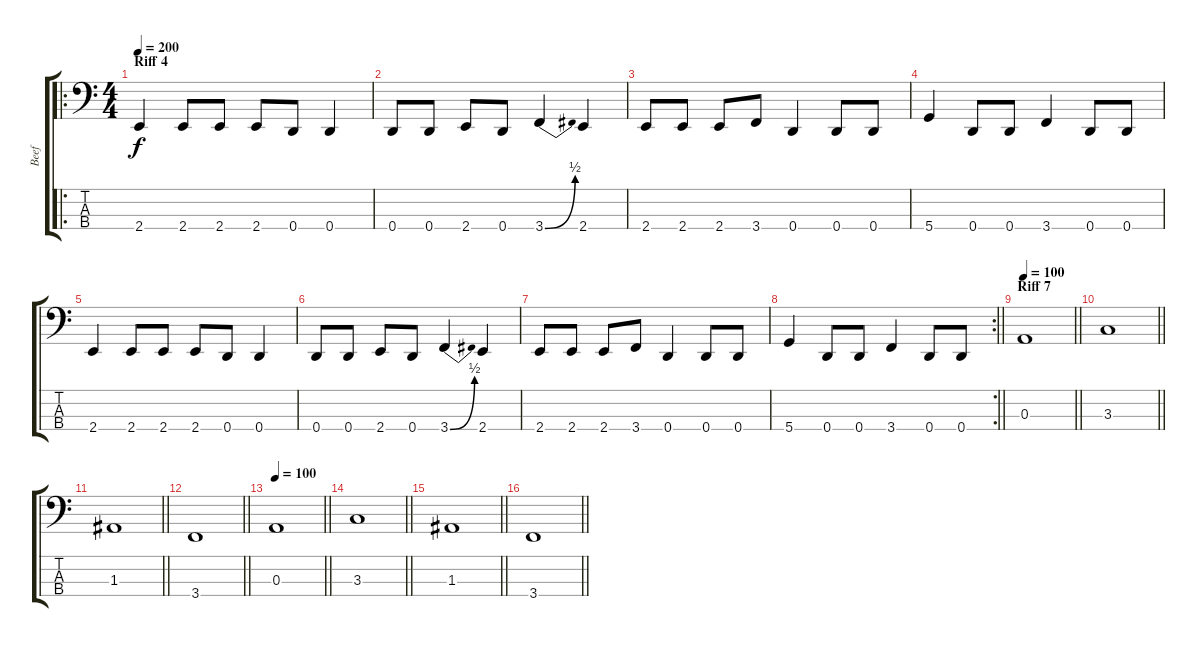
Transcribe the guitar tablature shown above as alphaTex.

\track ("Beef" "Beef") {instrument electricbassfinger}
\staff {score tabs}
\tuning (G2 D2 A1 D1) {hide}
\ro
\ts (4 4)
\section ("" "Riff 4")
\tempo 200
\clef f4
\ks c
2.4.4{dy f} 2.4.8 2.4.8 2.4.8 0.4.8 0.4.4 |
0.4.8 0.4.8 2.4.8 0.4.8 3.4{be (bend 0 0 60 2)}.4 2.4.4 |
2.4.8 2.4.8 2.4.8 3.4.8 0.4.4 0.4.8 0.4.8 |
5.4.4 0.4.8 0.4.8 3.4.4 0.4.8 0.4.8 |
2.4.4 2.4.8 2.4.8 2.4.8 0.4.8 0.4.4 |
0.4.8 0.4.8 2.4.8 0.4.8 3.4{be (bend 0 0 60 2)}.4 2.4.4 |
2.4.8 2.4.8 2.4.8 3.4.8 0.4.4 0.4.8 0.4.8 |
\rc 2
\barLineRight lightlight
5.4.4 0.4.8 0.4.8 3.4.4 0.4.8 0.4.8 |
\section ("" "Riff 7")
\tempo 100
\barLineRight lightlight
0.3.1 |
\barLineRight lightlight
3.3.1 |
\barLineRight lightlight
1.3.1 |
\barLineRight lightlight
3.4.1 |
\tempo 100
\barLineRight lightlight
0.3.1 |
\barLineRight lightlight
3.3.1 |
\barLineRight lightlight
1.3.1 |
\barLineRight lightlight
3.4.1
